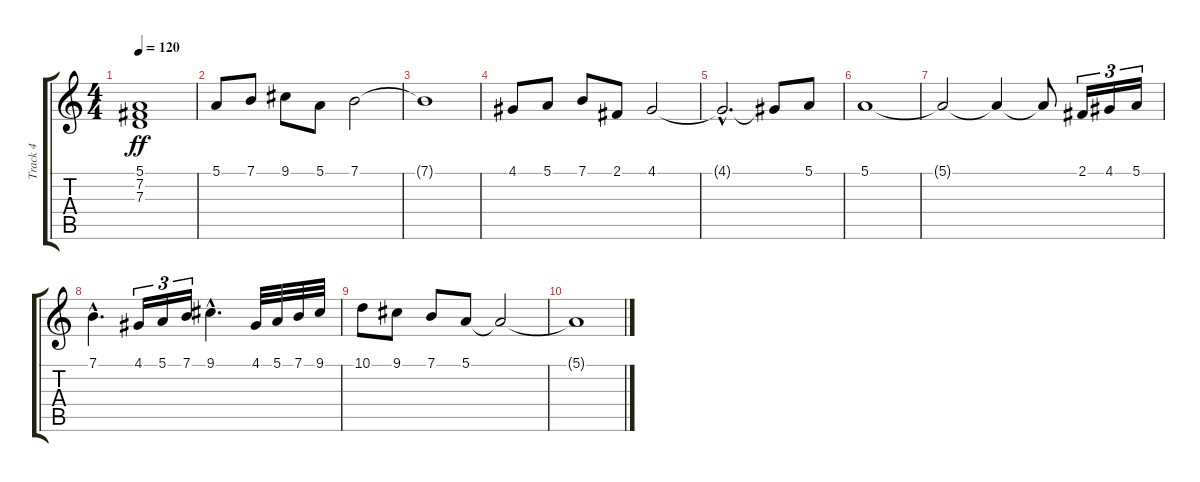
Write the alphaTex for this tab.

\track ("Track 4" "Track 4") {instrument tenorsax}
\staff {score tabs}
\tuning (E4 B3 G3 D3 A2 E2) {hide}
\ts (4 4)
\tempo 120
\clef g2
\ks c
(5.1 7.2 7.3).1{dy ff} |
5.1.8 7.1.8 9.1.8 5.1.8 7.1.2 |
7.1{t}.1 |
4.1.8 5.1.8 7.1.8 2.1.8 4.1.2 |
4.1{hac t}.2{d} 4.1{t}.8 5.1.8 |
5.1.1 |
5.1{t}.2 5.1{t}.4 5.1{t}.8 2.1.16{tu (3 2)} 4.1.16{tu (3 2)} 5.1.16{tu (3 2)} |
7.1{hac}.4{d} 4.1.16{tu (3 2)} 5.1.16{tu (3 2)} 7.1.16{tu (3 2)} 9.1{hac}.4{d} 4.1.32 5.1.32 7.1.32 9.1.32 |
10.1.8 9.1.8 7.1.8 5.1.8 5.1{t}.2 |
5.1{t}.1
